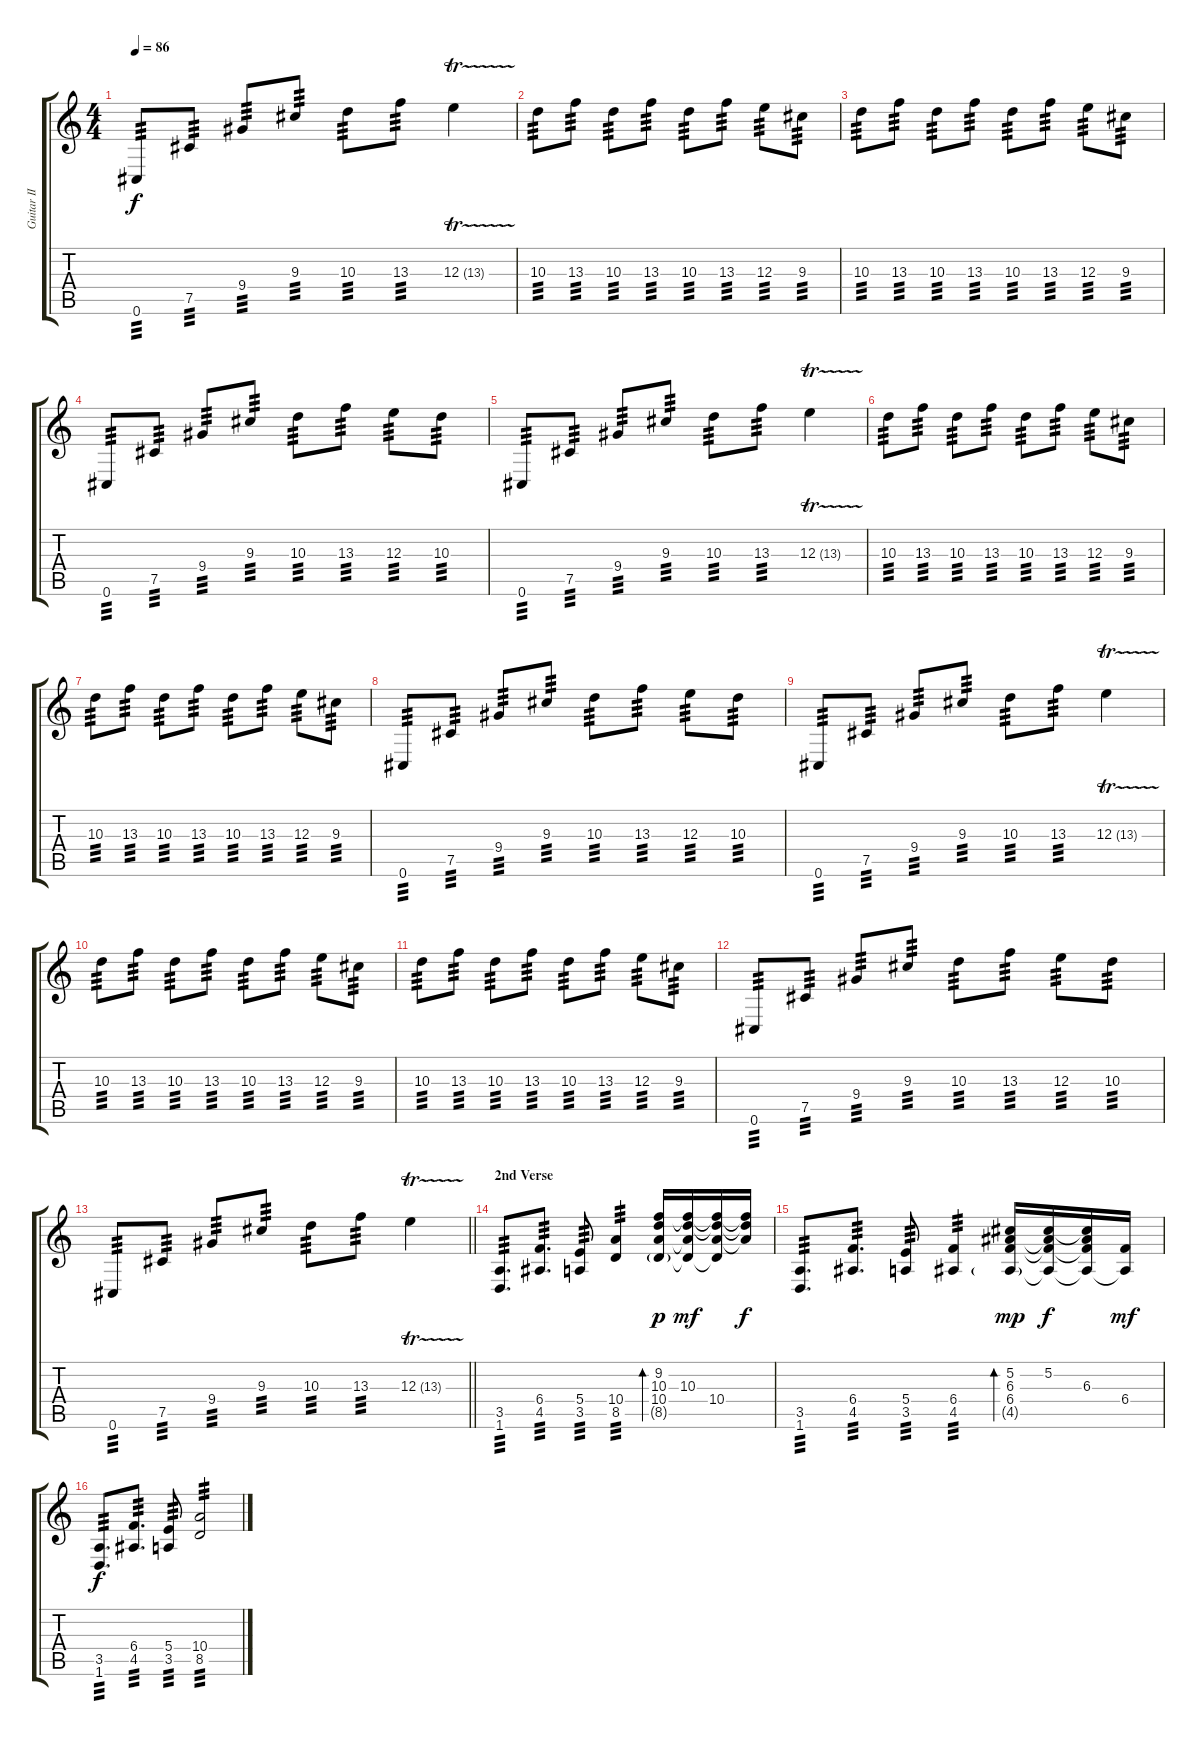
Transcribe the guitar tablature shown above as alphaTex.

\track ("Guitar II" "Guitar II") {instrument distortionguitar}
\staff {score tabs}
\tuning (Db4 Ab3 E3 B2 Gb2 Db2) {hide}
\ts (4 4)
\tempo 86
\clef g2
\ks c
0.6.8{tp 3 dy f} 7.5.8{tp 3} 9.4.8{tp 3} 9.3.8{tp 3} 10.3.8{tp 3} 13.3.8{tp 3} 12.3{tr (13 32)}.4 |
10.3.8{tp 3} 13.3.8{tp 3} 10.3.8{tp 3} 13.3.8{tp 3} 10.3.8{tp 3} 13.3.8{tp 3} 12.3.8{tp 3} 9.3.8{tp 3} |
10.3.8{tp 3} 13.3.8{tp 3} 10.3.8{tp 3} 13.3.8{tp 3} 10.3.8{tp 3} 13.3.8{tp 3} 12.3.8{tp 3} 9.3.8{tp 3} |
0.6.8{tp 3} 7.5.8{tp 3} 9.4.8{tp 3} 9.3.8{tp 3} 10.3.8{tp 3} 13.3.8{tp 3} 12.3.8{tp 3} 10.3.8{tp 3} |
0.6.8{tp 3} 7.5.8{tp 3} 9.4.8{tp 3} 9.3.8{tp 3} 10.3.8{tp 3} 13.3.8{tp 3} 12.3{tr (13 32)}.4 |
10.3.8{tp 3} 13.3.8{tp 3} 10.3.8{tp 3} 13.3.8{tp 3} 10.3.8{tp 3} 13.3.8{tp 3} 12.3.8{tp 3} 9.3.8{tp 3} |
10.3.8{tp 3} 13.3.8{tp 3} 10.3.8{tp 3} 13.3.8{tp 3} 10.3.8{tp 3} 13.3.8{tp 3} 12.3.8{tp 3} 9.3.8{tp 3} |
0.6.8{tp 3} 7.5.8{tp 3} 9.4.8{tp 3} 9.3.8{tp 3} 10.3.8{tp 3} 13.3.8{tp 3} 12.3.8{tp 3} 10.3.8{tp 3} |
0.6.8{tp 3} 7.5.8{tp 3} 9.4.8{tp 3} 9.3.8{tp 3} 10.3.8{tp 3} 13.3.8{tp 3} 12.3{tr (13 32)}.4 |
10.3.8{tp 3} 13.3.8{tp 3} 10.3.8{tp 3} 13.3.8{tp 3} 10.3.8{tp 3} 13.3.8{tp 3} 12.3.8{tp 3} 9.3.8{tp 3} |
10.3.8{tp 3} 13.3.8{tp 3} 10.3.8{tp 3} 13.3.8{tp 3} 10.3.8{tp 3} 13.3.8{tp 3} 12.3.8{tp 3} 9.3.8{tp 3} |
0.6.8{tp 3} 7.5.8{tp 3} 9.4.8{tp 3} 9.3.8{tp 3} 10.3.8{tp 3} 13.3.8{tp 3} 12.3.8{tp 3} 10.3.8{tp 3} |
\barLineRight lightlight
0.6.8{tp 3} 7.5.8{tp 3} 9.4.8{tp 3} 9.3.8{tp 3} 10.3.8{tp 3} 13.3.8{tp 3} 12.3{tr (13 32)}.4 |
\section ("" "2nd Verse")
(3.5 1.6).8{d tp 3} (6.4 4.5).8{d tp 3} (5.4 3.5).8{tp 3} (10.4 8.5).4{tp 3} (9.2 10.3 10.4 8.5{g}).16{bd 240 dy p} (9.2{t} 10.3 10.4{t} 8.5{t}).16{dy mf} (9.2{t} 10.3{t} 10.4 8.5{t}).16 (9.2{t} 10.3{t} 10.4{t}).16{dy f} |
(3.5 1.6).8{d tp 3} (6.4 4.5).8{d tp 3} (5.4 3.5).8{tp 3} (6.4 4.5).4{tp 3} (5.2 6.3 6.4 4.5{g}).16{bd 240 dy mp} (5.2 6.3{t} 6.4{t} 4.5{t}).16{dy f} (5.2{t} 6.3 6.4{t} 4.5{t}).16 (6.4 4.5{t}).16{dy mf} |
(3.5 1.6).8{d tp 3 dy f} (6.4 4.5).8{d tp 3} (5.4 3.5).8{tp 3} (10.4 8.5).2{tp 3}
